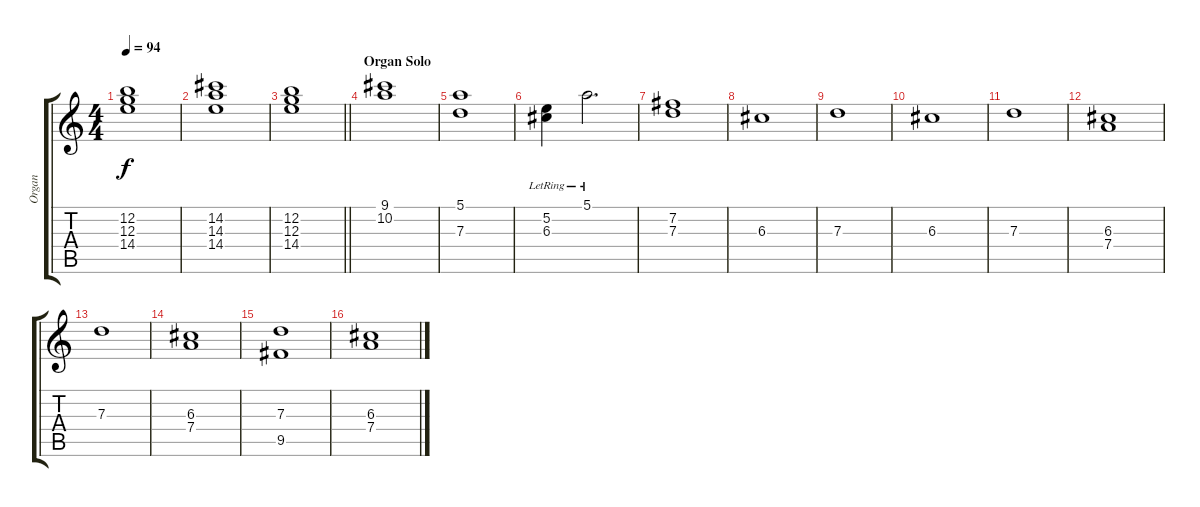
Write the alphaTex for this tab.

\track ("Organ" "Organ") {instrument rockorgan}
\staff {score tabs}
\tuning (E5 B4 G4 D4 A3 E3) {hide}
\ts (4 4)
\tempo 94
\clef g2
\ks c
(12.2 12.3 14.4).1{dy f} |
(14.2 14.3 14.4).1 |
\barLineRight lightlight
(12.2 12.3 14.4).1 |
\section ("" "Organ Solo")
(9.1 10.2).1 |
(5.1 7.3).1 |
(5.2{lr} 6.3{lr}).4 5.1{lr}.2{d} |
(7.2 7.3).1 |
6.3.1 |
7.3.1 |
6.3.1 |
7.3.1 |
(6.3 7.4).1 |
7.3.1 |
(6.3 7.4).1 |
(7.3 9.5).1 |
(6.3 7.4).1
